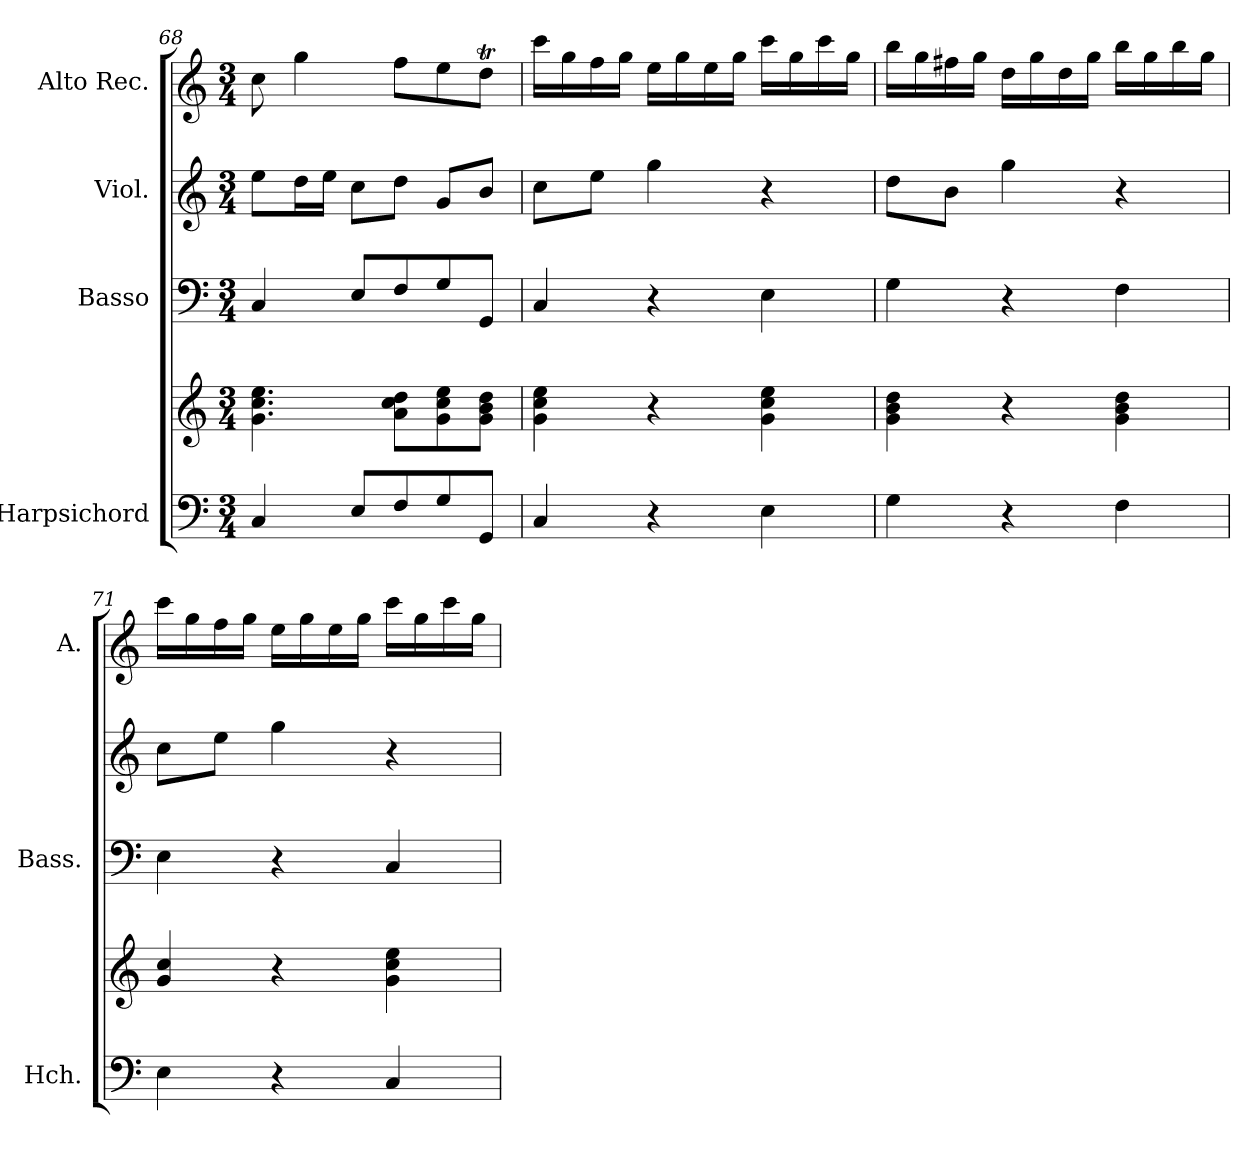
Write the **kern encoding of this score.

**kern	**kern	**kern	**kern	**kern
*part4	*part4	*part3	*part2	*part1
*staff5	*staff4	*staff3	*staff2	*staff1
*I"Harpsichord	*	*I"Basso	*I"Viol.	*I"Alto Rec.
*I'Hch.	*	*I'Bass.	*	*I'A.
*clefF4	*clefG2	*clefF4	*clefG2	*clefG2
*k[]	*k[]	*k[]	*k[]	*k[]
*M3/4	*M3/4	*M3/4	*M3/4	*M3/4
=68	=68	=68	=68	=68
4C/	4.g\ 4.cc\ 4.ee\	4C/	8ee\L	8cc\
.	.	.	16dd\L	4gg\
.	.	.	16ee\JJ	.
8E/L	.	8E/L	8cc\L	.
8F/	8a\ 8cc\ 8dd\L	8F/	8dd\J	8ff\L
8G/	8g\ 8cc\ 8ee\	8G/	8g/L	8ee\
8GG/J	8g\ 8b\ 8dd\J	8GG/J	8b/J	8ddT\J
=69	=69	=69	=69	=69
4C/	4g\ 4cc\ 4ee\	4C/	8cc\L	16ccc\LL
.	.	.	.	16gg\
.	.	.	8ee\J	16ff\
.	.	.	.	16gg\JJ
4r	4r	4r	4gg\	16ee\LL
.	.	.	.	16gg\
.	.	.	.	16ee\
.	.	.	.	16gg\JJ
4E\	4g\ 4cc\ 4ee\	4E\	4r	16ccc\LL
.	.	.	.	16gg\
.	.	.	.	16ccc\
.	.	.	.	16gg\JJ
=70	=70	=70	=70	=70
4G\	4g\ 4b\ 4dd\	4G\	8dd\L	16bb\LL
.	.	.	.	16gg\
.	.	.	8b\J	16ff#X\
.	.	.	.	16gg\JJ
4r	4r	4r	4gg\	16dd\LL
.	.	.	.	16gg\
.	.	.	.	16dd\
.	.	.	.	16gg\JJ
4F\	4g\ 4b\ 4dd\	4F\	4r	16bb\LL
.	.	.	.	16gg\
.	.	.	.	16bb\
.	.	.	.	16gg\JJ
=71	=71	=71	=71	=71
4E\	4g/ 4cc/	4E\	8cc\L	16ccc\LL
.	.	.	.	16gg\
.	.	.	8ee\J	16ff\
.	.	.	.	16gg\JJ
4r	4r	4r	4gg\	16ee\LL
.	.	.	.	16gg\
.	.	.	.	16ee\
.	.	.	.	16gg\JJ
4C/	4g\ 4cc\ 4ee\	4C/	4r	16ccc\LL
.	.	.	.	16gg\
.	.	.	.	16ccc\
.	.	.	.	16gg\JJ
=	=	=	=	=
*-	*-	*-	*-	*-
